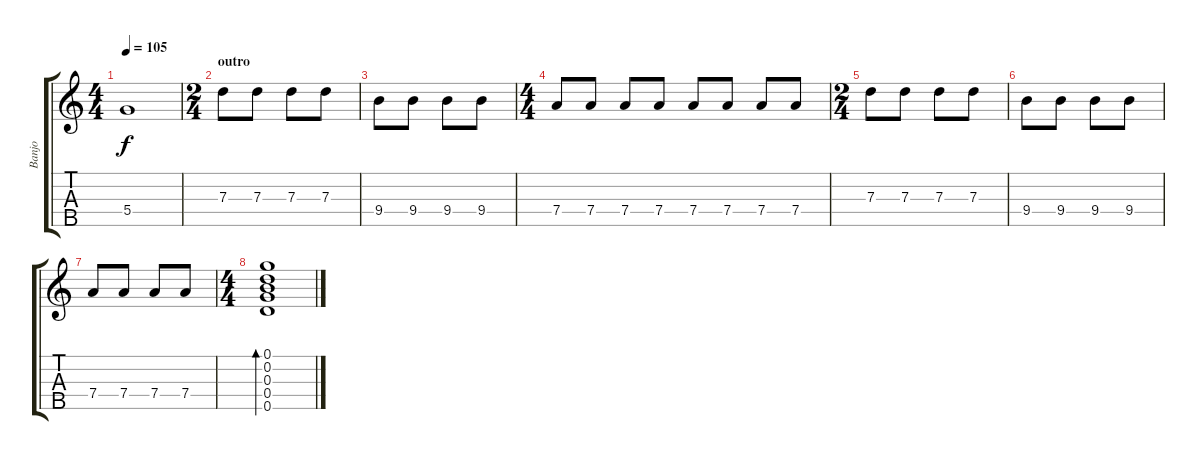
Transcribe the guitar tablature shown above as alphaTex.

\track ("Banjo" "Banjo") {instrument banjo}
\staff {score tabs}
\tuning (D4 B3 G3 D3 G4) {hide}
\displaytranspose 12
\ts (4 4)
\tempo 105
\clef g2
\ks c
5.4.1{dy f} |
\ts (2 4)
\section ("" "outro")
7.3.8 7.3.8 7.3.8 7.3.8 |
9.4.8 9.4.8 9.4.8 9.4.8 |
\ts (4 4)
7.4.8 7.4.8 7.4.8 7.4.8 7.4.8 7.4.8 7.4.8 7.4.8 |
\ts (2 4)
7.3.8 7.3.8 7.3.8 7.3.8 |
9.4.8 9.4.8 9.4.8 9.4.8 |
7.4.8 7.4.8 7.4.8 7.4.8 |
\ts (4 4)
(0.1 0.2 0.3 0.4 0.5).1{bd 60}
